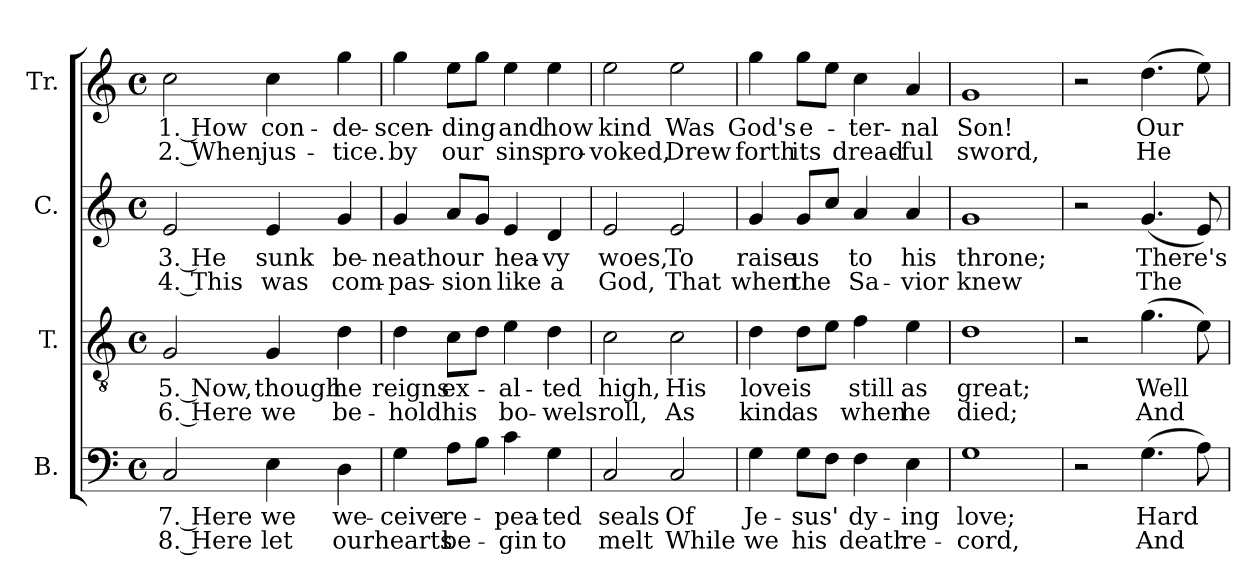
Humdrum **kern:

**kern	**text	**text	**kern	**text	**text	**kern	**text	**text	**kern	**text	**text
*part4	*part4	*part4	*part3	*part3	*part3	*part2	*part2	*part2	*part1	*part1	*part1
*staff4	*staff4	*staff4	*staff3	*staff3	*staff3	*staff2	*staff2	*staff2	*staff1	*staff1	*staff1
*I"B.	*	*	*I"T.	*	*	*I"C.	*	*	*I"Tr.	*	*
*I'B.	*	*	*I'T.	*	*	*I'C.	*	*	*I'Tr.	*	*
*clefF4	*	*	*clefGv2	*	*	*clefG2	*	*	*clefG2	*	*
*k[]	*	*	*k[]	*	*	*k[]	*	*	*k[]	*	*
*M4/4	*	*	*M4/4	*	*	*M4/4	*	*	*M4/4	*	*
*met(c)	*	*	*met(c)	*	*	*met(c)	*	*	*met(c)	*	*
*MM100	*	*	*MM100	*	*	*MM100	*	*	*MM100	*	*
=1	=1	=1	=1	=1	=1	=1	=1	=1	=1	=1	=1
2C/	7. Here	8. Here	2G/	5. Now,	6. Here	2e/	3. He	4. This	2cc\	1. How	2. When
4E\	we	let	4G/	though	we	4e/	sunk	was	4cc\	con-	jus-
4D\	we-	our	4d\	he	be-	4g/	be-	com-	4gg\	-de-	-tice.
=2	=2	=2	=2	=2	=2	=2	=2	=2	=2	=2	=2
4G\	-ceive	hearts	4d\	reigns	-hold	4g/	-neath	-pas-	4gg\	-scen-	by
8A\L	re-	be-	8c\L	ex-	his	8a/L	our	-sion	8ee\L	-ding	our
8B\J	.	.	8d\J	.	.	8g/J	.	.	8gg\J	.	.
4c\	-pea-	-gin	4e\	-al-	bo-	4e/	hea-	like	4ee\	and	sins
4G\	-ted	to	4d\	-ted	-wels	4d/	-vy	a	4ee\	how	pro-
=3	=3	=3	=3	=3	=3	=3	=3	=3	=3	=3	=3
2C/	seals	melt	2c\	high,	roll,	2e/	woes,	God,	2ee\	kind	-voked,
2C/	Of	While	2c\	His	As	2e/	To	That	2ee\	Was	Drew
=4	=4	=4	=4	=4	=4	=4	=4	=4	=4	=4	=4
4G\	Je-	we	4d\	love	kind	4g/	raise	when	4gg\	God's	forth
8G\L	-sus'	his	8d\L	is	as	8g/L	us	the	8gg\L	e-	its
8F\J	.	.	8e\J	.	.	8cc/J	.	.	8ee\J	.	.
4F\	dy-	death	4f\	still	when	4a/	to	Sa-	4cc\	-ter-	dread-
4E\	-ing	re-	4e\	as	he	4a/	his	-vior	4a/	-nal	-ful
=5	=5	=5	=5	=5	=5	=5	=5	=5	=5	=5	=5
1G	love;	-cord,	1d	great;	died;	1g	throne;	knew	1g	Son!	sword,
=6	=6	=6	=6	=6	=6	=6	=6	=6	=6	=6	=6
2r	.	.	2r	.	.	2r	.	.	2r	.	.
(4.G\	Hard	And	(4.g\	Well	And	(4.g/	There's	The	(4.dd\	Our	He
8A\)	.	.	8e\)	.	.	8e/)	.	.	8ee\)	.	.
=	=	=	=	=	=	=	=	=	=	=	=
*-	*-	*-	*-	*-	*-	*-	*-	*-	*-	*-	*-
